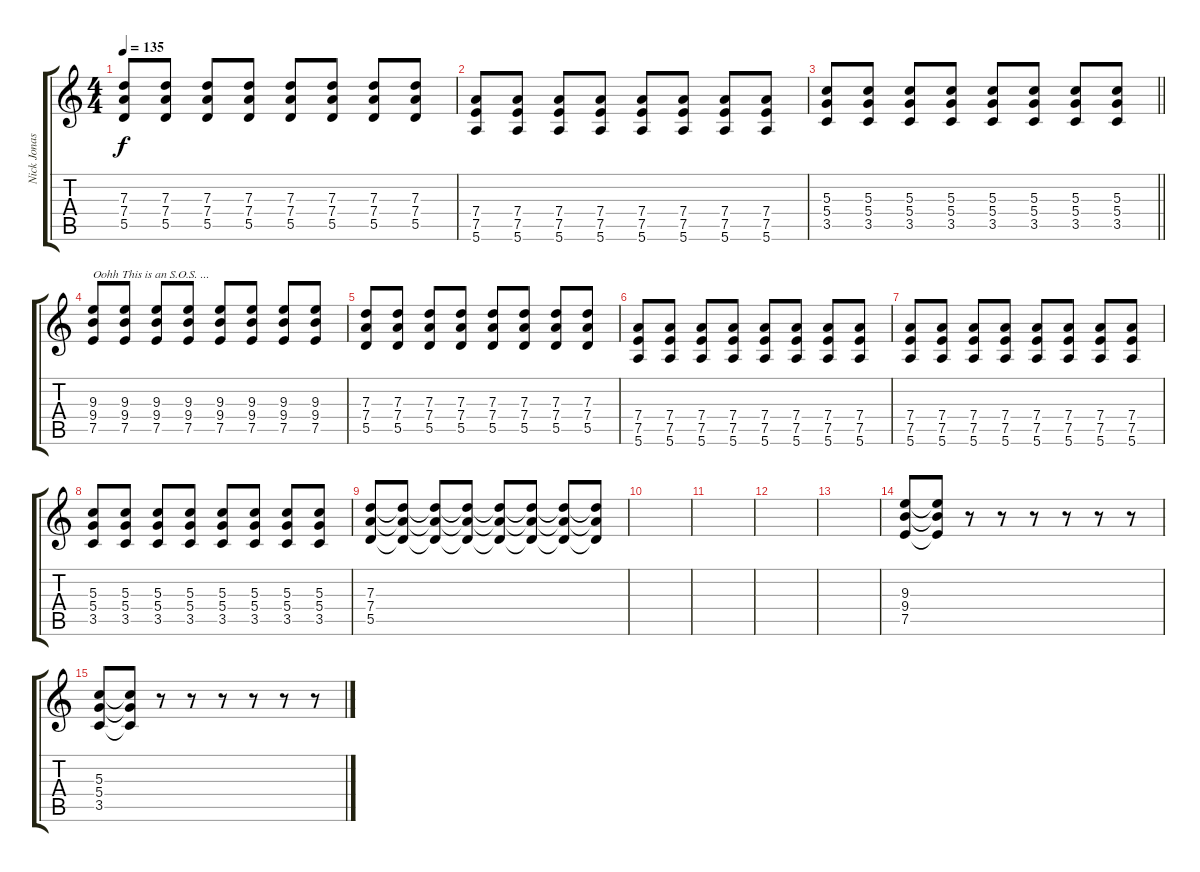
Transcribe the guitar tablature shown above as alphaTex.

\track ("Nick Jonas" "Nick Jonas") {instrument overdrivenguitar}
\staff {score tabs}
\tuning (E4 B3 G3 D3 A2 E2) {hide}
\ts (4 4)
\tempo 135
\clef g2
\ks c
(7.3 7.4 5.5).8{dy f} (7.3 7.4 5.5).8 (7.3 7.4 5.5).8 (7.3 7.4 5.5).8 (7.3 7.4 5.5).8 (7.3 7.4 5.5).8 (7.3 7.4 5.5).8 (7.3 7.4 5.5).8 |
(7.4 7.5 5.6).8 (7.4 7.5 5.6).8 (7.4 7.5 5.6).8 (7.4 7.5 5.6).8 (7.4 7.5 5.6).8 (7.4 7.5 5.6).8 (7.4 7.5 5.6).8 (7.4 7.5 5.6).8 |
\barLineRight lightlight
(5.3 5.4 3.5).8 (5.3 5.4 3.5).8 (5.3 5.4 3.5).8 (5.3 5.4 3.5).8 (5.3 5.4 3.5).8 (5.3 5.4 3.5).8 (5.3 5.4 3.5).8 (5.3 5.4 3.5).8 |
(9.3 9.4 7.5).8{txt "Oohh This is an S.O.S. ..."} (9.3 9.4 7.5).8 (9.3 9.4 7.5).8 (9.3 9.4 7.5).8 (9.3 9.4 7.5).8 (9.3 9.4 7.5).8 (9.3 9.4 7.5).8 (9.3 9.4 7.5).8 |
(7.3 7.4 5.5).8 (7.3 7.4 5.5).8 (7.3 7.4 5.5).8 (7.3 7.4 5.5).8 (7.3 7.4 5.5).8 (7.3 7.4 5.5).8 (7.3 7.4 5.5).8 (7.3 7.4 5.5).8 |
(7.4 7.5 5.6).8 (7.4 7.5 5.6).8 (7.4 7.5 5.6).8 (7.4 7.5 5.6).8 (7.4 7.5 5.6).8 (7.4 7.5 5.6).8 (7.4 7.5 5.6).8 (7.4 7.5 5.6).8 |
(7.4 7.5 5.6).8 (7.4 7.5 5.6).8 (7.4 7.5 5.6).8 (7.4 7.5 5.6).8 (7.4 7.5 5.6).8 (7.4 7.5 5.6).8 (7.4 7.5 5.6).8 (7.4 7.5 5.6).8 |
(5.3 5.4 3.5).8 (5.3 5.4 3.5).8 (5.3 5.4 3.5).8 (5.3 5.4 3.5).8 (5.3 5.4 3.5).8 (5.3 5.4 3.5).8 (5.3 5.4 3.5).8 (5.3 5.4 3.5).8 |
(7.3 7.4 5.5).8 (7.3{t} 7.4{t} 5.5{t}).8 (7.3{t} 7.4{t} 5.5{t}).8 (7.3{t} 7.4{t} 5.5{t}).8 (7.3{t} 7.4{t} 5.5{t}).8 (7.3{t} 7.4{t} 5.5{t}).8 (7.3{t} 7.4{t} 5.5{t}).8 (7.3{t} 7.4{t} 5.5{t}).8 |
|
|
|
|
(9.3 9.4 7.5).8 (9.3{t} 9.4{t} 7.5{t}).8 r.8 r.8 r.8 r.8 r.8 r.8 |
(5.3 5.4 3.5).8 (5.3{t} 5.4{t} 3.5{t}).8 r.8 r.8 r.8 r.8 r.8 r.8
